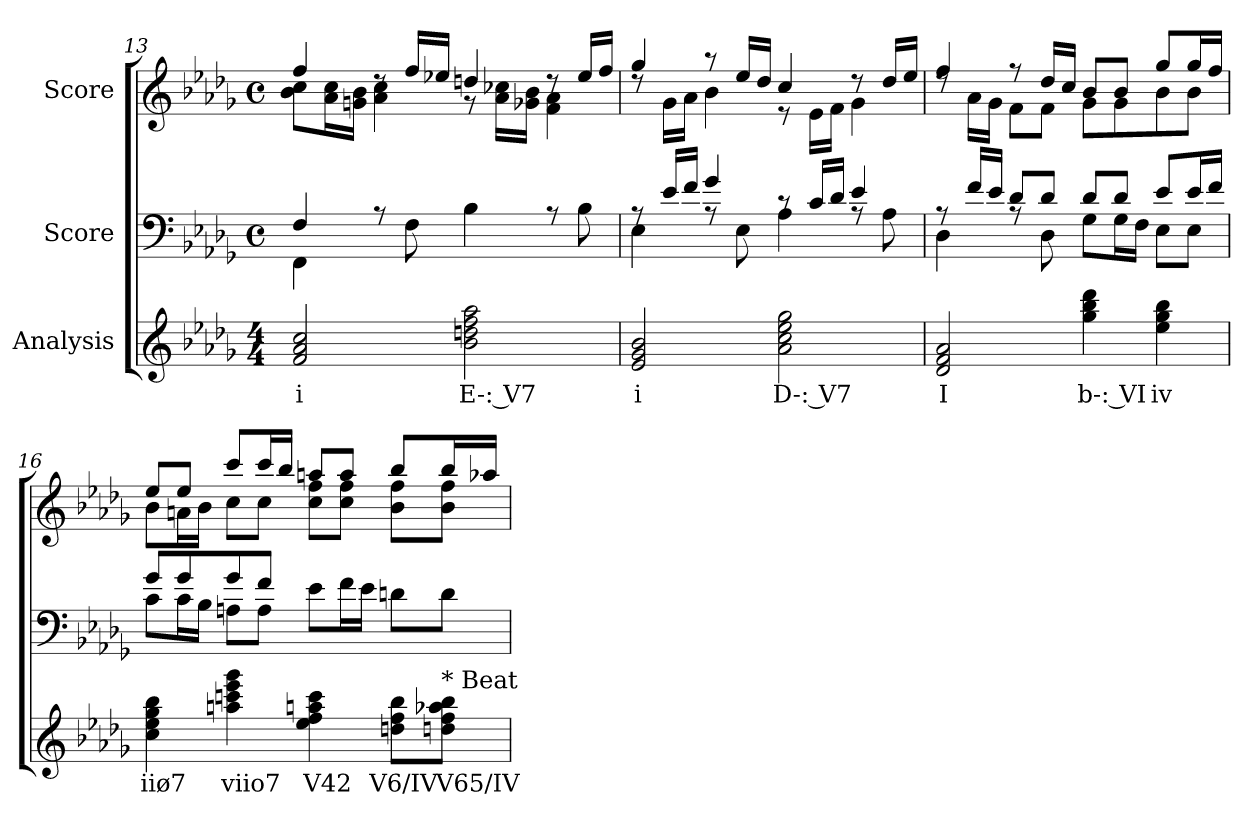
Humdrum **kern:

**kern	**text	**kern	**kern
*part3	*part3	*part2	*part1
*staff3	*staff3	*staff2	*staff1
*I"Analysis	*	*I"Score	*I"Score
!!LO:PB:g=z
*	*	*clefF4	*clefG2
*k[b-e-a-d-g-]	*	*k[b-e-a-d-g-]	*k[b-e-a-d-g-]
*M4/4	*	*M4/4	*M4/4
*	*	*met(c)	*met(c)
=13	=13	=13	=13
*	*	*^	*^
2f 2a- 2cc	i	4F/	4FF\	4ff/	8b-\ 8cc\L
.	.	.	.	.	16a-\ 16cc\L
.	.	.	.	.	16gn\ 16b-\JJ
.	.	4rFyy	8rA	8rdd	4a-\ 4cc\
.	.	.	8F\	16ff/LL	.
.	.	.	.	16ee-X/JJ	.
2b- 2ddn 2ff 2aa-	E-: V7	2ryy	4B-\	4ddn/	8r
.	.	.	.	.	16a-\ 16cc-X\LL
.	.	.	.	.	16g-X\ 16b-\JJ
.	.	.	8rA	8rdd	4f\ 4a-\
.	.	.	8B-\	16ee-/LL	.
.	.	.	.	16ff/JJ	.
=14	=14	=14	=14	=14	=14
2e- 2g- 2b-	i	8rA	4E-\	4gg-/	8rdd
.	.	16e-/LL	.	.	16g-\LL
.	.	16f/JJ	.	.	16a-\JJ
.	.	4g-/	8rA	8r	4b-\
.	.	.	8E-\	16ee-/LL	.
.	.	.	.	16dd-/JJ	.
2a- 2cc 2ee- 2gg-	D-: V7	8rc	4A-\	4cc/	8r
.	.	16c/LL	.	.	16e-\LL
.	.	16d-/JJ	.	.	16f\JJ
.	.	4e-/	8rA	8r	4g-\
.	.	.	8A-\	16dd-/LL	.
.	.	.	.	16ee-/JJ	.
=15	=15	=15	=15	=15	=15
2d- 2f 2a-	I	8rA	4D-\	4ff/	8rdd
.	.	16f/LL	.	.	16a-\LL
.	.	16e-/JJ	.	.	16g-\JJ
.	.	8d-/L	8rA	8r	8f\L
.	.	8d-/J	8D-\	16dd-/LL	8f\J
.	.	.	.	16cc/JJ	.
4gg- 4bb- 4ddd-	b-: VI	8d-/L	8G-\L	8b-/L	8g-\L
.	.	8d-/J	16G-\L	8b-/J	8g-\
.	.	.	16F\JJ	.	.
4ee- 4gg- 4bb-	iv	8e-/L	8E-\L	8gg-/L	8b-\
.	.	16e-/L	8E-\J	16gg-/L	8b-\J
.	.	16f/JJ	.	16ff/JJ	.
!!LO:LB:g=z	!!
=16	=16	=16	=16	=16	=16
4cc 4ee- 4gg- 4bb-	iiø7	8g-/L	8c\L	8ee-/L	8b-\L
.	.	8g-/	16c\L	8ee-/J	16an\L
.	.	.	16B-\JJ	.	16b-\JJ
4aan 4cccn 4eee- 4ggg-	viio7	8g-/	8An\L	8ccc/L	8cc\L
.	.	8f/J	8A\J	16ccc/L	8cc\J
.	.	.	.	16bb-/JJ	.
4ee- 4ff 4aan 4ccc	V42	2ryy	8e-\L	8aan/L	8cc\ 8ff\L
.	.	.	16f\L	8aa/J	8cc\ 8ff\J
.	.	.	16e-\JJ	.	.
8ddn 8ff 8bb-L	V6/IV	.	8dn\L	8bb-/L	8b-\ 8ff\L
!LO:TX:t=* Beat	!	!	!	!	!
8ddn 8ff 8aa-X 8bb-J	V65/IV	.	8d\J	16bb-/L	8b-\ 8ff\J
.	.	.	.	16aa-X/JJ	.
*	*	*v	*v	*	*
*	*	*	*v	*v
=	=	=	=
*-	*-	*-	*-
